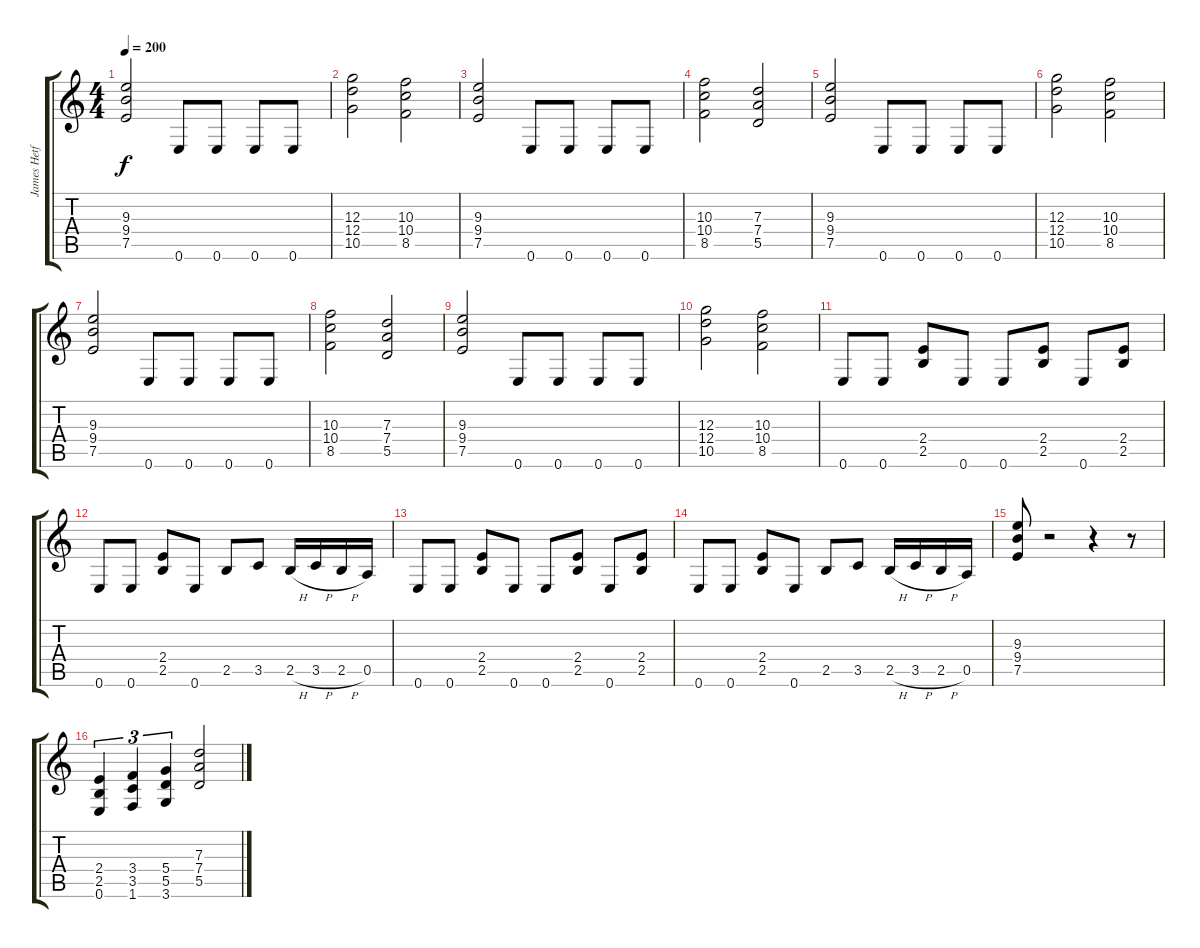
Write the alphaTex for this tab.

\track ("James Hetfield (Guitar)" "James Hetf") {instrument distortionguitar}
\staff {score tabs}
\tuning (E4 B3 G3 D3 A2 E2) {hide}
\ts (4 4)
\tempo 200
\clef g2
\ks c
(9.3 9.4 7.5).2{dy f} 0.6.8 0.6.8 0.6.8 0.6.8 |
(12.3 12.4 10.5).2 (10.3 10.4 8.5).2 |
(9.3 9.4 7.5).2 0.6.8 0.6.8 0.6.8 0.6.8 |
(10.3 10.4 8.5).2 (7.3 7.4 5.5).2 |
(9.3 9.4 7.5).2 0.6.8 0.6.8 0.6.8 0.6.8 |
(12.3 12.4 10.5).2 (10.3 10.4 8.5).2 |
(9.3 9.4 7.5).2 0.6.8 0.6.8 0.6.8 0.6.8 |
(10.3 10.4 8.5).2 (7.3 7.4 5.5).2 |
(9.3 9.4 7.5).2 0.6.8 0.6.8 0.6.8 0.6.8 |
(12.3 12.4 10.5).2 (10.3 10.4 8.5).2 |
0.6.8 0.6.8 (2.4 2.5).8 0.6.8 0.6.8 (2.4 2.5).8 0.6.8 (2.4 2.5).8 |
0.6.8 0.6.8 (2.4 2.5).8 0.6.8 2.5.8 3.5.8 2.5{h}.16 3.5{h}.16 2.5{h}.16 0.5.16 |
0.6.8 0.6.8 (2.4 2.5).8 0.6.8 0.6.8 (2.4 2.5).8 0.6.8 (2.4 2.5).8 |
0.6.8 0.6.8 (2.4 2.5).8 0.6.8 2.5.8 3.5.8 2.5{h}.16 3.5{h}.16 2.5{h}.16 0.5.16 |
(9.3 9.4 7.5).8 r.2 r.4 r.8 |
(2.4 2.5 0.6).4{tu (3 2)} (3.4 3.5 1.6).4{tu (3 2)} (5.4 5.5 3.6).4{tu (3 2)} (7.3 7.4 5.5).2
